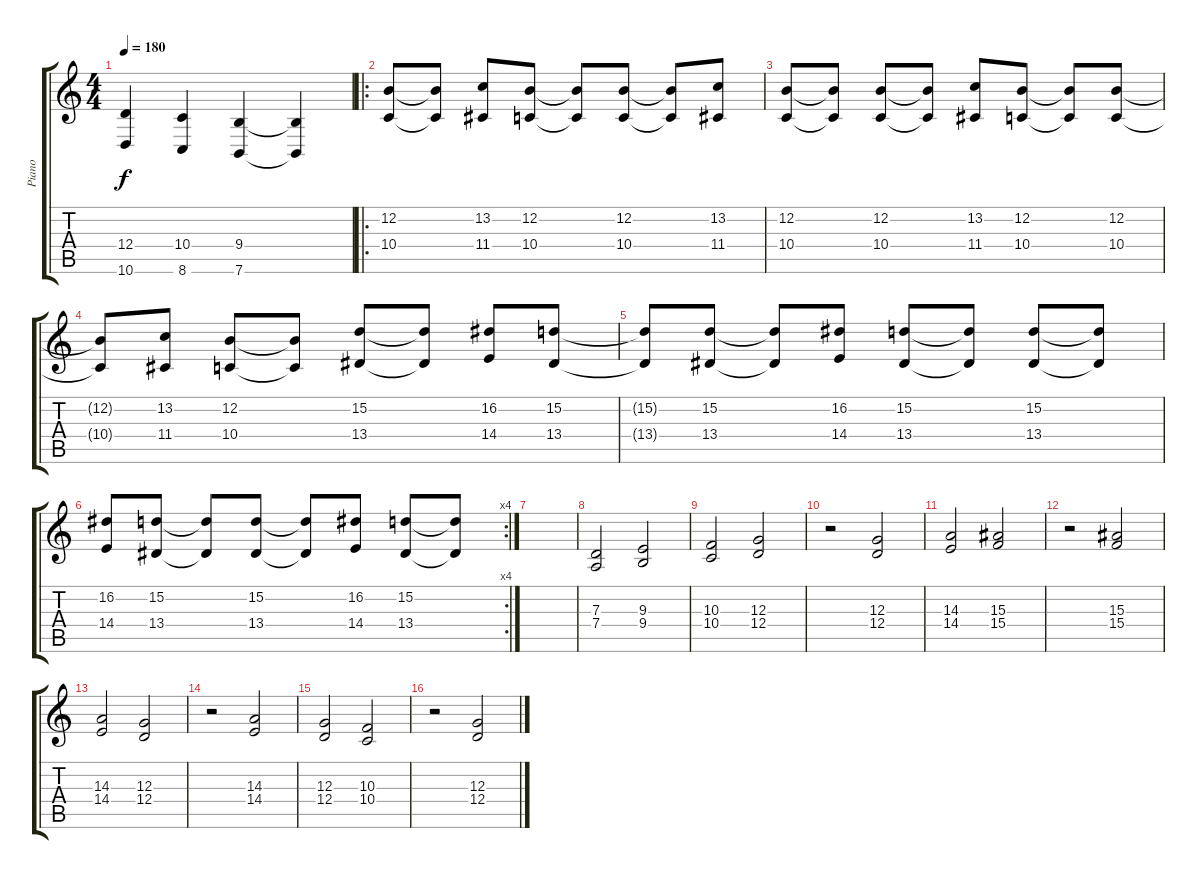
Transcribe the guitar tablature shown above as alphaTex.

\track ("Piano" "Piano") {instrument acousticgrandpiano}
\staff {score tabs}
\tuning (E4 B3 G3 D3 A2 E2) {hide}
\ts (4 4)
\tempo 180
\clef g2
\ks c
(12.4 10.6).4{dy f} (10.4 8.6).4 (9.4 7.6).4 (9.4{t} 7.6{t}).4 |
\ro
(12.2 10.4).8 (12.2{t} 10.4{t}).8 (13.2 11.4).8 (12.2 10.4).8 (12.2{t} 10.4{t}).8 (12.2 10.4).8 (12.2{t} 10.4{t}).8 (13.2 11.4).8 |
(12.2 10.4).8 (12.2{t} 10.4{t}).8 (12.2 10.4).8 (12.2{t} 10.4{t}).8 (13.2 11.4).8 (12.2 10.4).8 (12.2{t} 10.4{t}).8 (12.2 10.4).8 |
(12.2{t} 10.4{t}).8 (13.2 11.4).8 (12.2 10.4).8 (12.2{t} 10.4{t}).8 (15.2 13.4).8 (15.2{t} 13.4{t}).8 (16.2 14.4).8 (15.2 13.4).8 |
(15.2{t} 13.4{t}).8 (15.2 13.4).8 (15.2{t} 13.4{t}).8 (16.2 14.4).8 (15.2 13.4).8 (15.2{t} 13.4{t}).8 (15.2 13.4).8 (15.2{t} 13.4{t}).8 |
\rc 4
(16.2 14.4).8 (15.2 13.4).8 (15.2{t} 13.4{t}).8 (15.2 13.4).8 (15.2{t} 13.4{t}).8 (16.2 14.4).8 (15.2 13.4).8 (15.2{t} 13.4{t}).8 |
|
(7.3 7.4).2 (9.3 9.4).2 |
(10.3 10.4).2 (12.3 12.4).2 |
r.2 (12.3 12.4).2 |
(14.3 14.4).2 (15.3 15.4).2 |
r.2 (15.3 15.4).2 |
(14.3 14.4).2 (12.3 12.4).2 |
r.2 (14.3 14.4).2 |
(12.3 12.4).2 (10.3 10.4).2 |
r.2 (12.3 12.4).2
